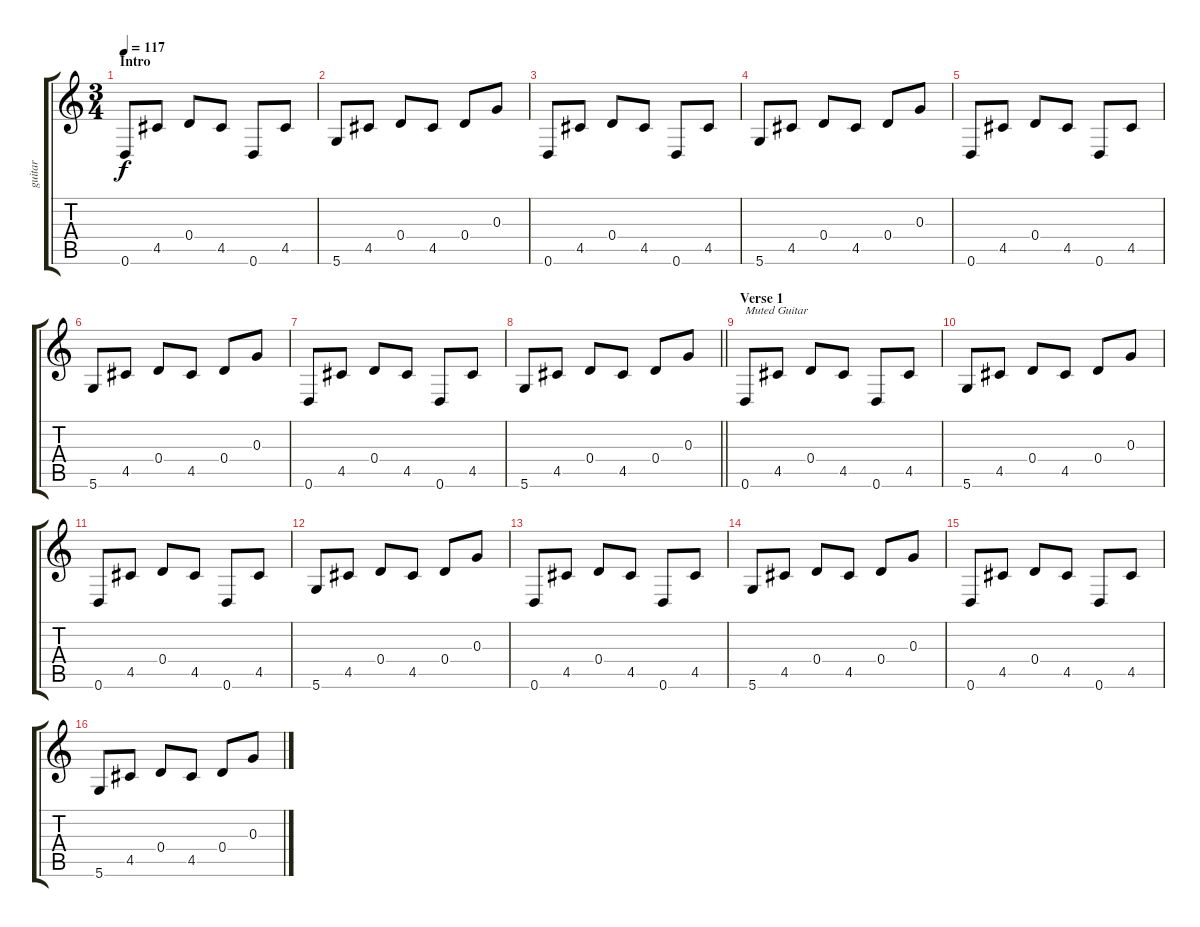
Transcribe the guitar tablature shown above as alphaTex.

\track ("guitar" "guitar") {instrument acousticguitarsteel}
\staff {score tabs}
\tuning (E4 B3 G3 D3 A2 D2) {hide}
\ts (3 4)
\section ("" "Intro")
\tempo 117
\clef g2
\ks c
0.6.8{dy f instrument acousticguitarsteel} 4.5.8 0.4.8 4.5.8 0.6.8 4.5.8 |
5.6.8 4.5.8 0.4.8 4.5.8 0.4.8 0.3.8 |
0.6.8 4.5.8 0.4.8 4.5.8 0.6.8 4.5.8 |
5.6.8 4.5.8 0.4.8 4.5.8 0.4.8 0.3.8 |
0.6.8 4.5.8 0.4.8 4.5.8 0.6.8 4.5.8 |
5.6.8 4.5.8 0.4.8 4.5.8 0.4.8 0.3.8 |
0.6.8 4.5.8 0.4.8 4.5.8 0.6.8 4.5.8 |
\barLineRight lightlight
5.6.8 4.5.8 0.4.8 4.5.8 0.4.8 0.3.8 |
\section ("" "Verse 1")
0.6.8{txt "Muted Guitar" instrument electricguitarmuted} 4.5.8 0.4.8 4.5.8 0.6.8 4.5.8 |
5.6.8 4.5.8 0.4.8 4.5.8 0.4.8 0.3.8 |
0.6.8{instrument electricguitarmuted} 4.5.8 0.4.8 4.5.8 0.6.8 4.5.8 |
5.6.8 4.5.8 0.4.8 4.5.8 0.4.8 0.3.8 |
0.6.8{instrument electricguitarmuted} 4.5.8 0.4.8 4.5.8 0.6.8 4.5.8 |
5.6.8 4.5.8 0.4.8 4.5.8 0.4.8 0.3.8 |
0.6.8{instrument electricguitarmuted} 4.5.8 0.4.8 4.5.8 0.6.8 4.5.8 |
5.6.8 4.5.8 0.4.8 4.5.8 0.4.8 0.3.8
